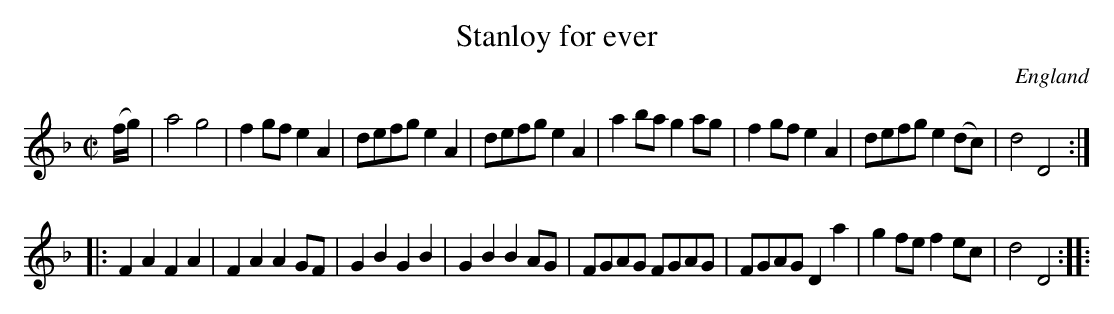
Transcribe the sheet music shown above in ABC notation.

X:1
T:Stanloy for ever
L:1/8
M:C|
O:England
K:D min
(f/g/) |\
a4   g4   | f2gf e2A2 | defg e2A2   | defg e2A2 | \
a2ba g2ag | f2gf e2A2 | defg e2(dc) | d4 D4 ::
F2A2 F2A2 | F2A2 A2GF | G2B2 G2B2 | G2B2 B2AG | \
FGAG FGAG | FGAG D2a2 | g2fe f2ec | d4 D4 ::
